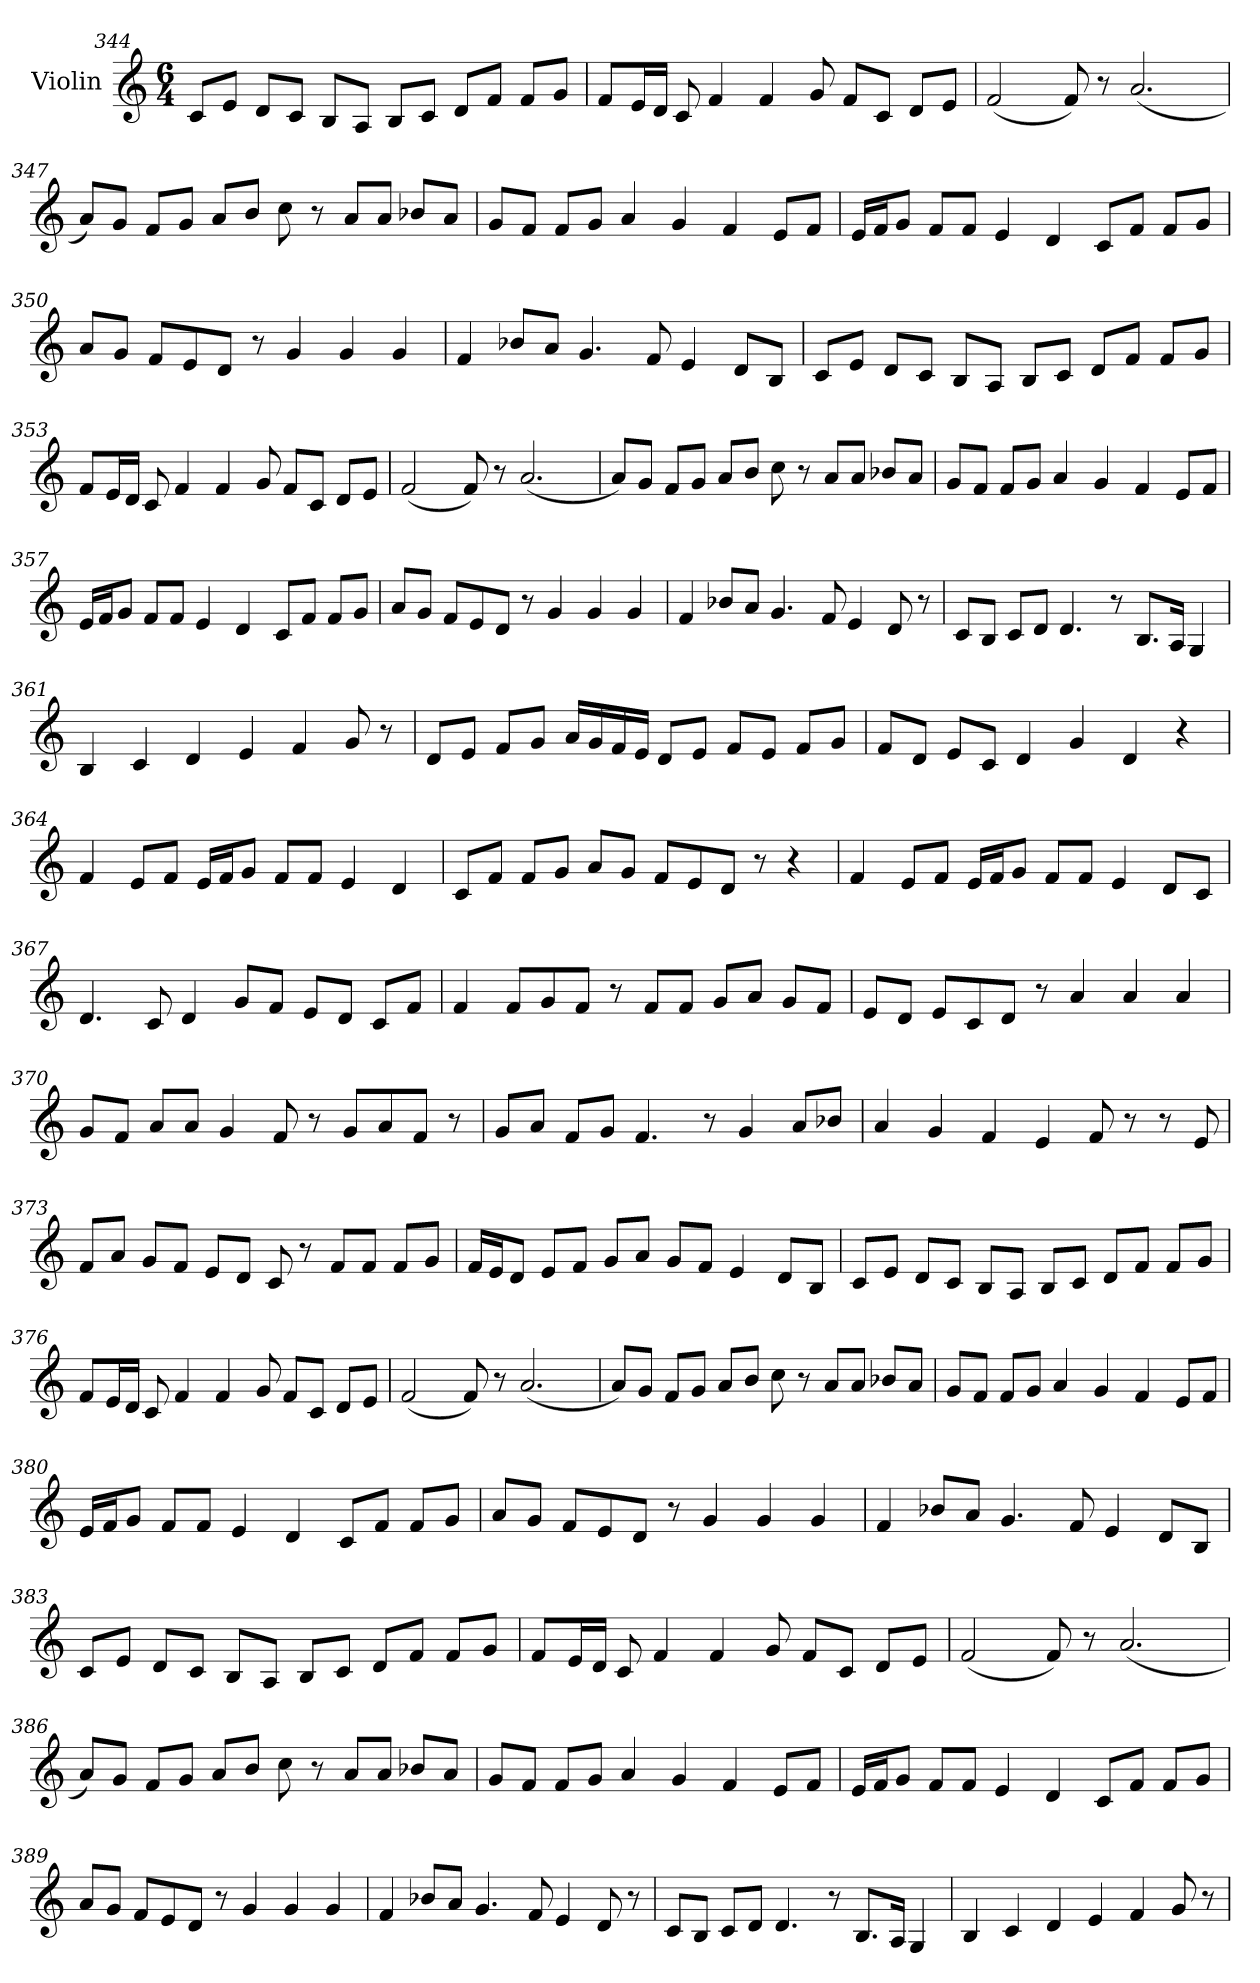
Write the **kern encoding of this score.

**kern
*part1
*staff1
*I"Violin
!!LO:PB:g=z
*clefG2
*k[]
*C:
*M6/4
=344
8c/L
8e/J
8d/L
8c/J
8B/L
8A/J
8B/L
8c/J
8d/L
8f/J
8f/L
8g/J
!!LO:PB:g=z
=345
8f/L
16e/L
16d/JJ
8c/
4f/
4f/
8g/
8f/L
8c/J
8d/L
8e/J
=346
(2f/
8f/)
8r
(2.a/
!!LO:PB:g=z
=347
8a/L)
8g/J
8f/L
8g/J
8a/L
8b/J
8cc\
8r
8a/L
8a/J
8b-X/L
8a/J
=348
8g/L
8f/J
8f/L
8g/J
4a/
4g/
4f/
8e/L
8f/J
=349
16e/LL
16f/J
8g/J
8f/L
8f/J
4e/
4d/
8c/L
8f/J
8f/L
8g/J
!!LO:PB:g=z
=350
8a/L
8g/J
8f/L
8e/
8d/J
8r
4g/
4g/
4g/
!!LO:PB:g=z
=351
4f/
8b-X/L
8a/J
4.g/
8f/
4e/
8d/L
8B/J
=352
8c/L
8e/J
8d/L
8c/J
8B/L
8A/J
8B/L
8c/J
8d/L
8f/J
8f/L
8g/J
!!LO:PB:g=z
=353
8f/L
16e/L
16d/JJ
8c/
4f/
4f/
8g/
8f/L
8c/J
8d/L
8e/J
!!LO:PB:g=z
=354
(2f/
8f/)
8r
(2.a/
=355
8a/L)
8g/J
8f/L
8g/J
8a/L
8b/J
8cc\
8r
8a/L
8a/J
8b-X/L
8a/J
!!LO:PB:g=z
=356
8g/L
8f/J
8f/L
8g/J
4a/
4g/
4f/
8e/L
8f/J
!!LO:PB:g=z
=357
16e/LL
16f/J
8g/J
8f/L
8f/J
4e/
4d/
8c/L
8f/J
8f/L
8g/J
=358
8a/L
8g/J
8f/L
8e/
8d/J
8r
4g/
4g/
4g/
!!LO:PB:g=z
=359
4f/
8b-X/L
8a/J
4.g/
8f/
4e/
8d/
8r
!!LO:PB:g=z
=360
8c/L
8B/J
8c/L
8d/J
4.d/
8r
8.B/L
16A/Jk
4G/
=361
4B/
4c/
4d/
4e/
4f/
8g/
8r
!!LO:PB:g=z
=362
8d/L
8e/J
8f/L
8g/J
16a/LL
16g/
16f/
16e/JJ
8d/L
8e/J
8f/L
8e/J
8f/L
8g/J
!!LO:PB:g=z
=363
8f/L
8d/J
8e/L
8c/J
4d/
4g/
4d/
4r
=364
4f/
8e/L
8f/J
16e/LL
16f/J
8g/J
8f/L
8f/J
4e/
4d/
!!LO:PB:g=z
=365
8c/L
8f/J
8f/L
8g/J
8a/L
8g/J
8f/L
8e/
8d/J
8r
4r
!!LO:PB:g=z
=366
4f/
8e/L
8f/J
16e/LL
16f/J
8g/J
8f/L
8f/J
4e/
8d/L
8c/J
=367
4.d/
8c/
4d/
8g/L
8f/J
8e/L
8d/J
8c/L
8f/J
!!LO:PB:g=z
=368
4f/
8f/L
8g/
8f/J
8r
8f/L
8f/J
8g/L
8a/J
8g/L
8f/J
!!LO:PB:g=z
=369
8e/L
8d/J
8e/L
8c/
8d/J
8r
4a/
4a/
4a/
=370
8g/L
8f/J
8a/L
8a/J
4g/
8f/
8r
8g/L
8a/
8f/J
8r
!!LO:PB:g=z
=371
8g/L
8a/J
8f/L
8g/J
4.f/
8r
4g/
8a/L
8b-X/J
=372
4a/
4g/
4f/
4e/
8f/
8r
8r
8e/
=373
8f/L
8a/J
8g/L
8f/J
8e/L
8d/J
8c/
8r
8f/L
8f/J
8f/L
8g/J
!!LO:PB:g=z
=374
16f/LL
16e/J
8d/J
8e/L
8f/J
8g/L
8a/J
8g/L
8f/J
4e/
8d/L
8B/J
!!LO:PB:g=z
=375
8c/L
8e/J
8d/L
8c/J
8B/L
8A/J
8B/L
8c/J
8d/L
8f/J
8f/L
8g/J
=376
8f/L
16e/L
16d/JJ
8c/
4f/
4f/
8g/
8f/L
8c/J
8d/L
8e/J
!!LO:PB:g=z
=377
(2f/
8f/)
8r
(2.a/
!!LO:PB:g=z
=378
8a/L)
8g/J
8f/L
8g/J
8a/L
8b/J
8cc\
8r
8a/L
8a/J
8b-X/L
8a/J
=379
8g/L
8f/J
8f/L
8g/J
4a/
4g/
4f/
8e/L
8f/J
!!LO:PB:g=z
=380
16e/LL
16f/J
8g/J
8f/L
8f/J
4e/
4d/
8c/L
8f/J
8f/L
8g/J
!!LO:PB:g=z
=381
8a/L
8g/J
8f/L
8e/
8d/J
8r
4g/
4g/
4g/
=382
4f/
8b-X/L
8a/J
4.g/
8f/
4e/
8d/L
8B/J
!!LO:PB:g=z
=383
8c/L
8e/J
8d/L
8c/J
8B/L
8A/J
8B/L
8c/J
8d/L
8f/J
8f/L
8g/J
!!LO:PB:g=z
=384
8f/L
16e/L
16d/JJ
8c/
4f/
4f/
8g/
8f/L
8c/J
8d/L
8e/J
=385
(2f/
8f/)
8r
(2.a/
!!LO:PB:g=z
=386
8a/L)
8g/J
8f/L
8g/J
8a/L
8b/J
8cc\
8r
8a/L
8a/J
8b-X/L
8a/J
!!LO:PB:g=z
=387
8g/L
8f/J
8f/L
8g/J
4a/
4g/
4f/
8e/L
8f/J
=388
16e/LL
16f/J
8g/J
8f/L
8f/J
4e/
4d/
8c/L
8f/J
8f/L
8g/J
!!LO:PB:g=z
=389
8a/L
8g/J
8f/L
8e/
8d/J
8r
4g/
4g/
4g/
!!LO:PB:g=z
=390
4f/
8b-X/L
8a/J
4.g/
8f/
4e/
8d/
8r
=391
8c/L
8B/J
8c/L
8d/J
4.d/
8r
8.B/L
16A/Jk
4G/
!!LO:PB:g=z
=392
4B/
4c/
4d/
4e/
4f/
8g/
8r
=
*-
